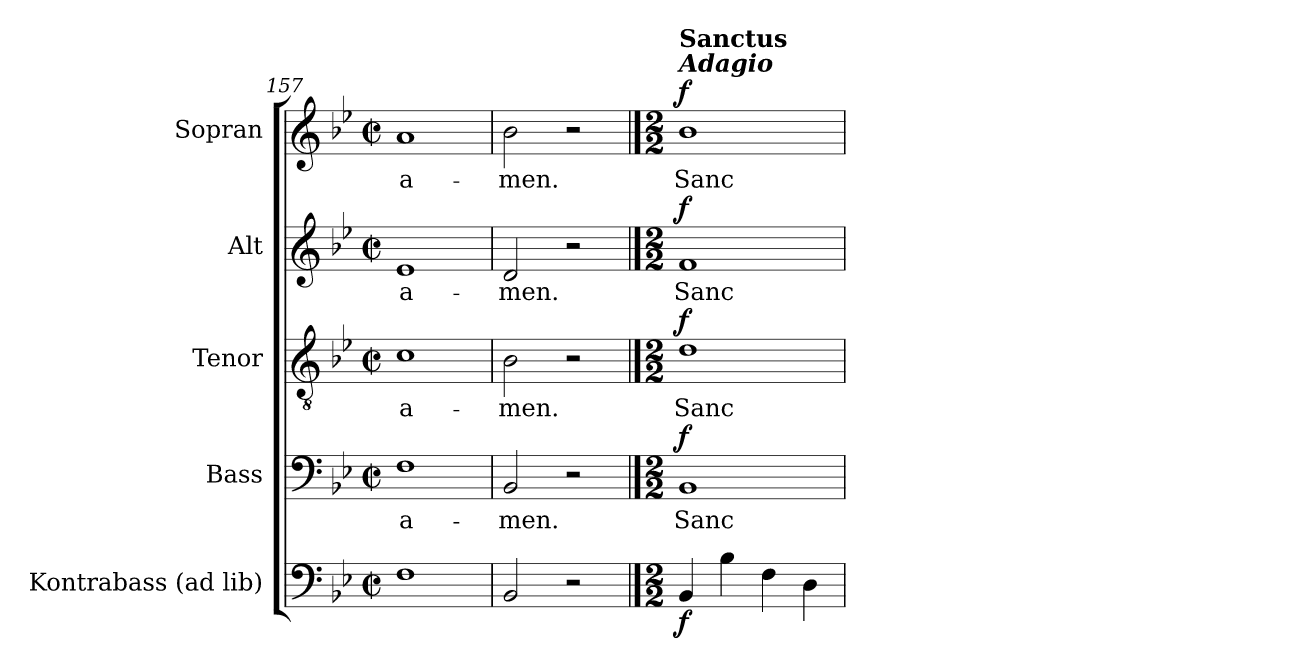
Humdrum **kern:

**kern	**dynam	**kern	**text	**dynam	**kern	**text	**dynam	**kern	**text	**dynam	**kern	**text	**dynam
*part5	*part5	*part4	*part4	*part4	*part3	*part3	*part3	*part2	*part2	*part2	*part1	*part1	*part1
*staff5	*staff5	*staff4	*staff4	*staff4	*staff3	*staff3	*staff3	*staff2	*staff2	*staff2	*staff1	*staff1	*staff1
*I"Kontrabass (ad lib)	*	*I"Bass	*	*	*I"Tenor	*	*	*I"Alt	*	*	*I"Sopran	*	*
*I'Kb.	*	*I'B.	*	*	*I'T.	*	*	*I'A.	*	*	*I'S.	*	*
*clefF4	*	*clefF4	*	*	*clefGv2	*	*	*clefG2	*	*	*clefG2	*	*
*ITrd7c12	*	*	*	*	*	*	*	*	*	*	*	*	*
*k[b-e-]	*	*k[b-e-]	*	*	*k[b-e-]	*	*	*k[b-e-]	*	*	*k[b-e-]	*	*
*B-:	*	*B-:	*	*	*B-:	*	*	*B-:	*	*	*B-:	*	*
*M2/2	*	*M2/2	*	*	*M2/2	*	*	*M2/2	*	*	*M2/2	*	*
*met(c|)	*	*met(c|)	*	*	*met(c|)	*	*	*met(c|)	*	*	*met(c|)	*	*
=157	=157	=157	=157	=157	=157	=157	=157	=157	=157	=157	=157	=157	=157
!	!	!	!LO:LY:b	!	!	!LO:LY:b	!	!	!LO:LY:b	!	!	!LO:LY:b	!
1FF	.	1F	a-	.	1c	a-	.	1e-	a-	.	1a	a-	.
=158	=158	=158	=158	=158	=158	=158	=158	=158	=158	=158	=158	=158	=158
!	!	!	!LO:LY:b	!	!	!LO:LY:b	!	!	!LO:LY:b	!	!	!LO:LY:b	!
2BBB-/	.	2BB-/	-men.	.	2B-\	-men.	.	2d/	-men.	.	2b-\	-men.	.
2r	.	2r	.	.	2r	.	.	2r	.	.	2r	.	.
!!LO:LB:g=z
==159	==159	==159	==159	==159	==159	==159	==159	==159	==159	==159	==159	==159	==159
*M2/2	*	*M2/2	*	*	*M2/2	*	*	*M2/2	*	*	*M2/2	*	*
!	!	!	!	!	!	!	!	!	!	!	!LO:TX:a:Bi:t=Adagio	!	!
!	!	!	!	!	!	!	!	!	!	!	!LO:TX:a:B:t=Sanctus	!	!
!	!LO:DY:b	!	!LO:LY:b	!LO:DY:a	!	!LO:LY:b	!LO:DY:a	!	!LO:LY:b	!LO:DY:a	!	!LO:LY:b	!LO:DY:a
4BBB-/	f	1BB-	Sanc-	f	1d	Sanc-	f	1f	Sanc-	f	1b-	Sanc-	f
4BB-\	.	.	.	.	.	.	.	.	.	.	.	.	.
4FF\	.	.	.	.	.	.	.	.	.	.	.	.	.
4DD\	.	.	.	.	.	.	.	.	.	.	.	.	.
=	=	=	=	=	=	=	=	=	=	=	=	=	=
*-	*-	*-	*-	*-	*-	*-	*-	*-	*-	*-	*-	*-	*-
